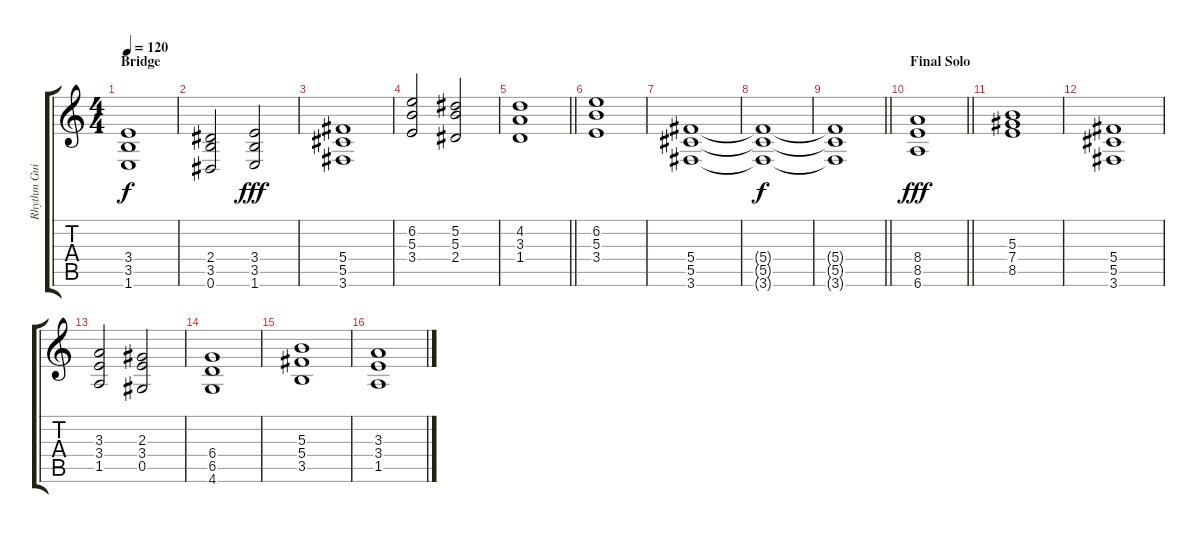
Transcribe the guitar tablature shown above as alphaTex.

\track ("Rhythm Guitar 2 (Felix Vaillancourt)" "Rhythm Gui") {instrument distortionguitar}
\staff {score tabs}
\tuning (Eb4 Bb3 Gb3 Db3 Ab2 Eb2) {hide}
\ts (4 4)
\section ("" "Bridge")
\tempo 120
\clef g2
\ks c
(3.4 3.5 1.6).1{dy f} |
(2.4 3.5 0.6).2 (3.4 3.5 1.6).2{dy fff} |
(5.4 5.5 3.6).1 |
(6.2 5.3 3.4).2 (5.2 5.3 2.4).2 |
\barLineRight lightlight
(4.2 3.3 1.4).1 |
(6.2 5.3 3.4).1 |
(5.4 5.5 3.6).1 |
(5.4{t} 5.5{t} 3.6{t}).1{dy f} |
\barLineRight lightlight
(5.4{t} 5.5{t} 3.6{t}).1 |
\section ("" "Final Solo")
\barLineRight lightlight
(8.4 8.5 6.6).1{dy fff} |
(5.3 7.4 8.5).1 |
(5.4 5.5 3.6).1 |
(3.3 3.4 1.5).2 (2.3 3.4 0.5).2 |
(6.4 6.5 4.6).1 |
(5.3 5.4 3.5).1 |
(3.3 3.4 1.5).1
